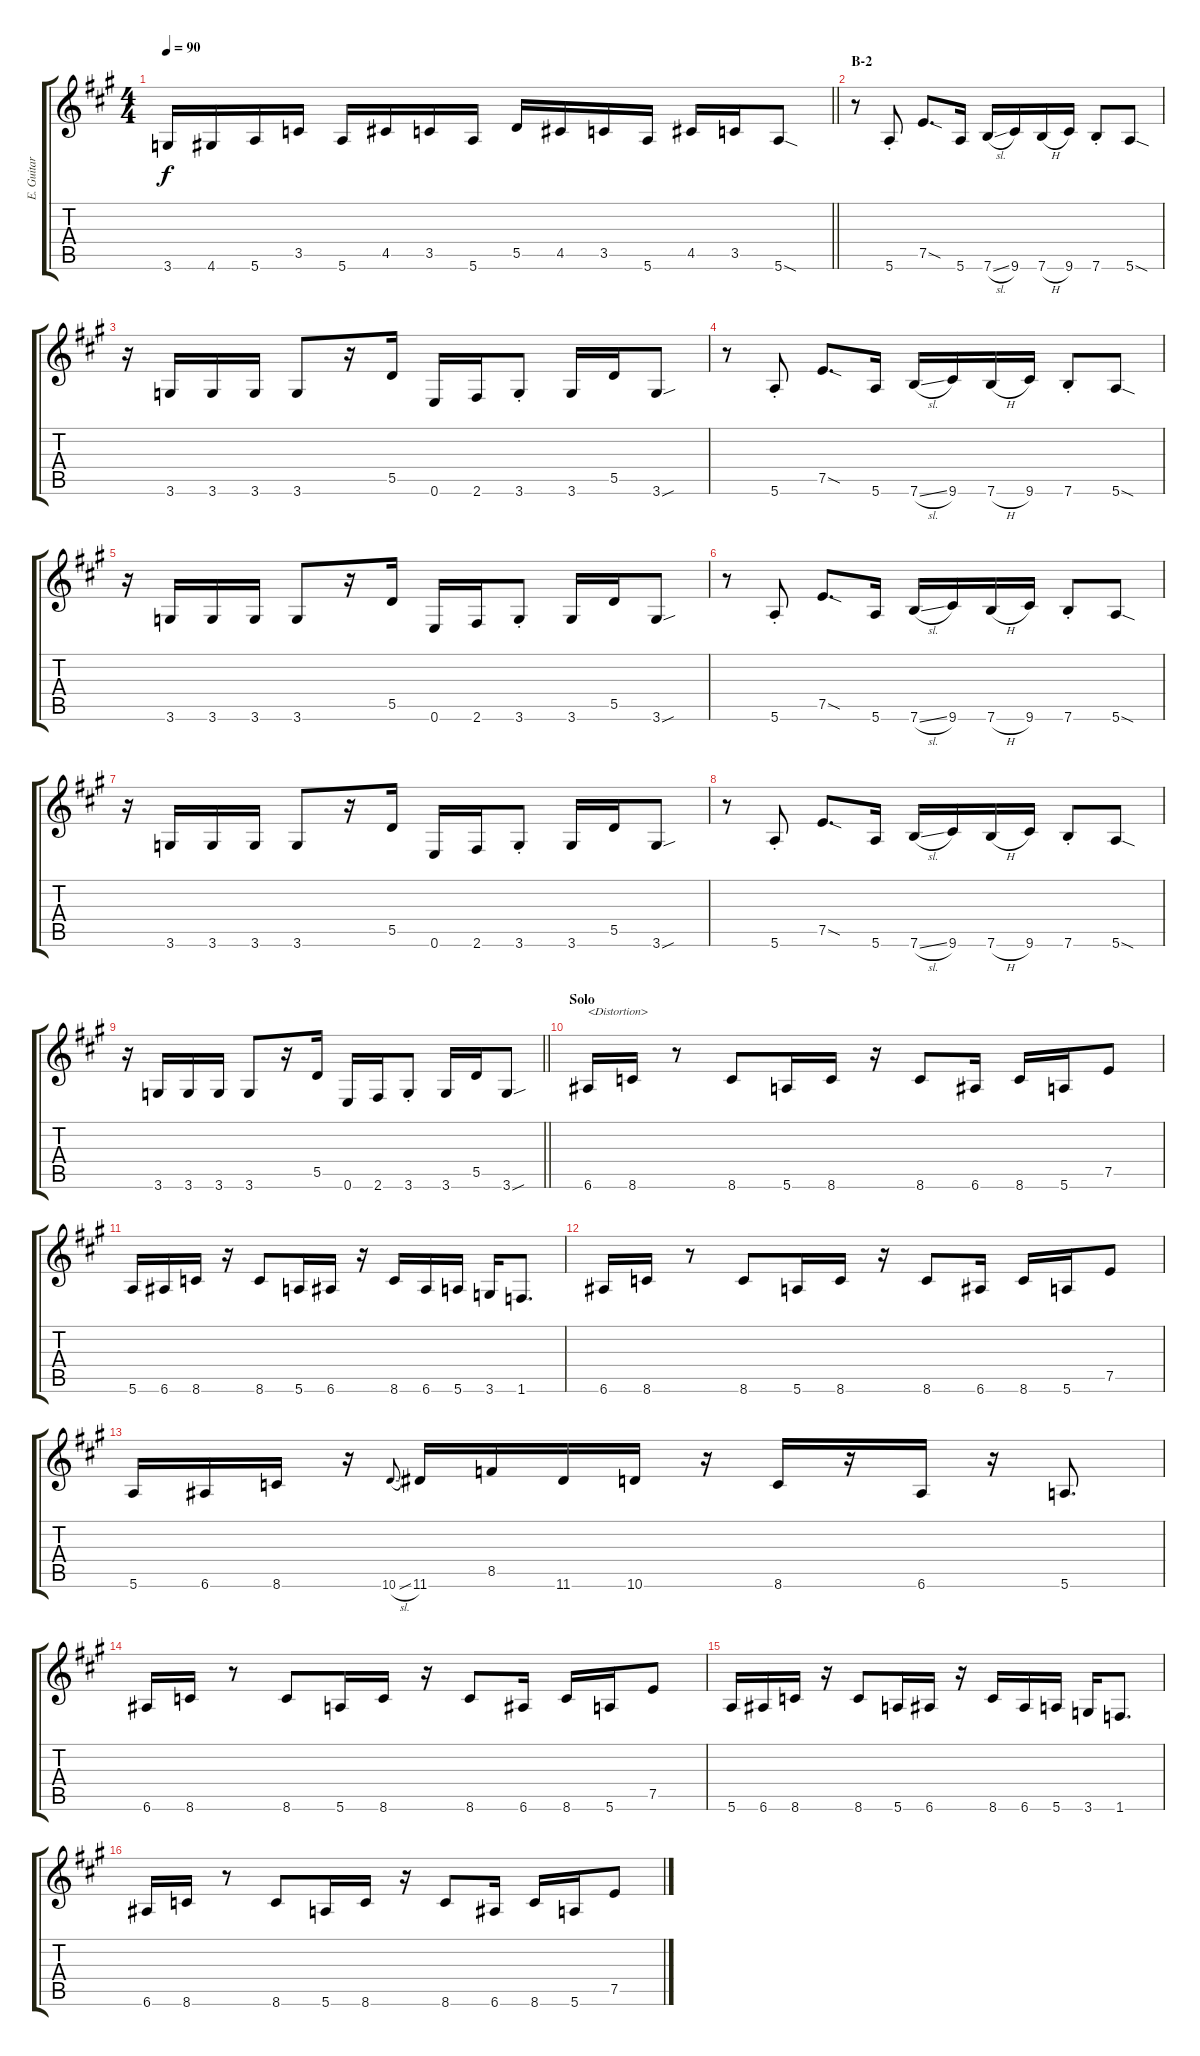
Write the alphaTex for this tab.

\track ("E. Guitar II" "E. Guitar ") {instrument electricguitarclean}
\staff {score tabs}
\tuning (E4 B3 G3 D3 A2 E2) {hide}
\ts (4 4)
\tempo 90
\clef g2
\barLineRight lightlight
\ks a
3.6.16{dy f} 4.6.16 5.6.16 3.5.16 5.6.16 4.5.16 3.5.16 5.6.16 5.5.16 4.5.16 3.5.16 5.6.16 4.5.16 3.5.16 5.6{sod}.8 |
\section ("" "B-2")
r.8 5.6{st}.8 7.5{sod}.8{d} 5.6.16 7.6{sl}.16 9.6.16 7.6{h}.16 9.6.16 7.6{st}.8 5.6{sod}.8 |
r.16 3.6.16 3.6.16 3.6.16 3.6.8 r.16 5.5.16 0.6.16 2.6.16 3.6{st}.8 3.6.16 5.5.16 3.6{sou}.8 |
r.8 5.6{st}.8 7.5{sod}.8{d} 5.6.16 7.6{sl}.16 9.6.16 7.6{h}.16 9.6.16 7.6{st}.8 5.6{sod}.8 |
r.16 3.6.16 3.6.16 3.6.16 3.6.8 r.16 5.5.16 0.6.16 2.6.16 3.6{st}.8 3.6.16 5.5.16 3.6{sou}.8 |
r.8 5.6{st}.8 7.5{sod}.8{d} 5.6.16 7.6{sl}.16 9.6.16 7.6{h}.16 9.6.16 7.6{st}.8 5.6{sod}.8 |
r.16 3.6.16 3.6.16 3.6.16 3.6.8 r.16 5.5.16 0.6.16 2.6.16 3.6{st}.8 3.6.16 5.5.16 3.6{sou}.8 |
r.8 5.6{st}.8 7.5{sod}.8{d} 5.6.16 7.6{sl}.16 9.6.16 7.6{h}.16 9.6.16 7.6{st}.8 5.6{sod}.8 |
\barLineRight lightlight
r.16 3.6.16 3.6.16 3.6.16 3.6.8 r.16 5.5.16 0.6.16 2.6.16 3.6{st}.8 3.6.16 5.5.16 3.6{sou}.8 |
\section ("" "Solo")
6.6.16{txt "<Distortion>" instrument overdrivenguitar} 8.6.16 r.8 8.6.8 5.6.16 8.6.16 r.16 8.6.8 6.6.16 8.6.16 5.6.16 7.5.8 |
5.6.16 6.6.16 8.6.16 r.16 8.6.8 5.6.16 6.6.16 r.16 8.6.16 6.6.16 5.6.16 3.6.16 1.6.8{d} |
6.6.16 8.6.16 r.8 8.6.8 5.6.16 8.6.16 r.16 8.6.8 6.6.16 8.6.16 5.6.16 7.5.8 |
5.6.16 6.6.16 8.6.16 r.16 10.6{sl}.8{gr onbeat} 11.6.16 8.5.16 11.6.16 10.6.16 r.16 8.6.16 r.16 6.6.16 r.16 5.6.8{d} |
6.6.16 8.6.16 r.8 8.6.8 5.6.16 8.6.16 r.16 8.6.8 6.6.16 8.6.16 5.6.16 7.5.8 |
5.6.16 6.6.16 8.6.16 r.16 8.6.8 5.6.16 6.6.16 r.16 8.6.16 6.6.16 5.6.16 3.6.16 1.6.8{d} |
6.6.16 8.6.16 r.8 8.6.8 5.6.16 8.6.16 r.16 8.6.8 6.6.16 8.6.16 5.6.16 7.5.8
